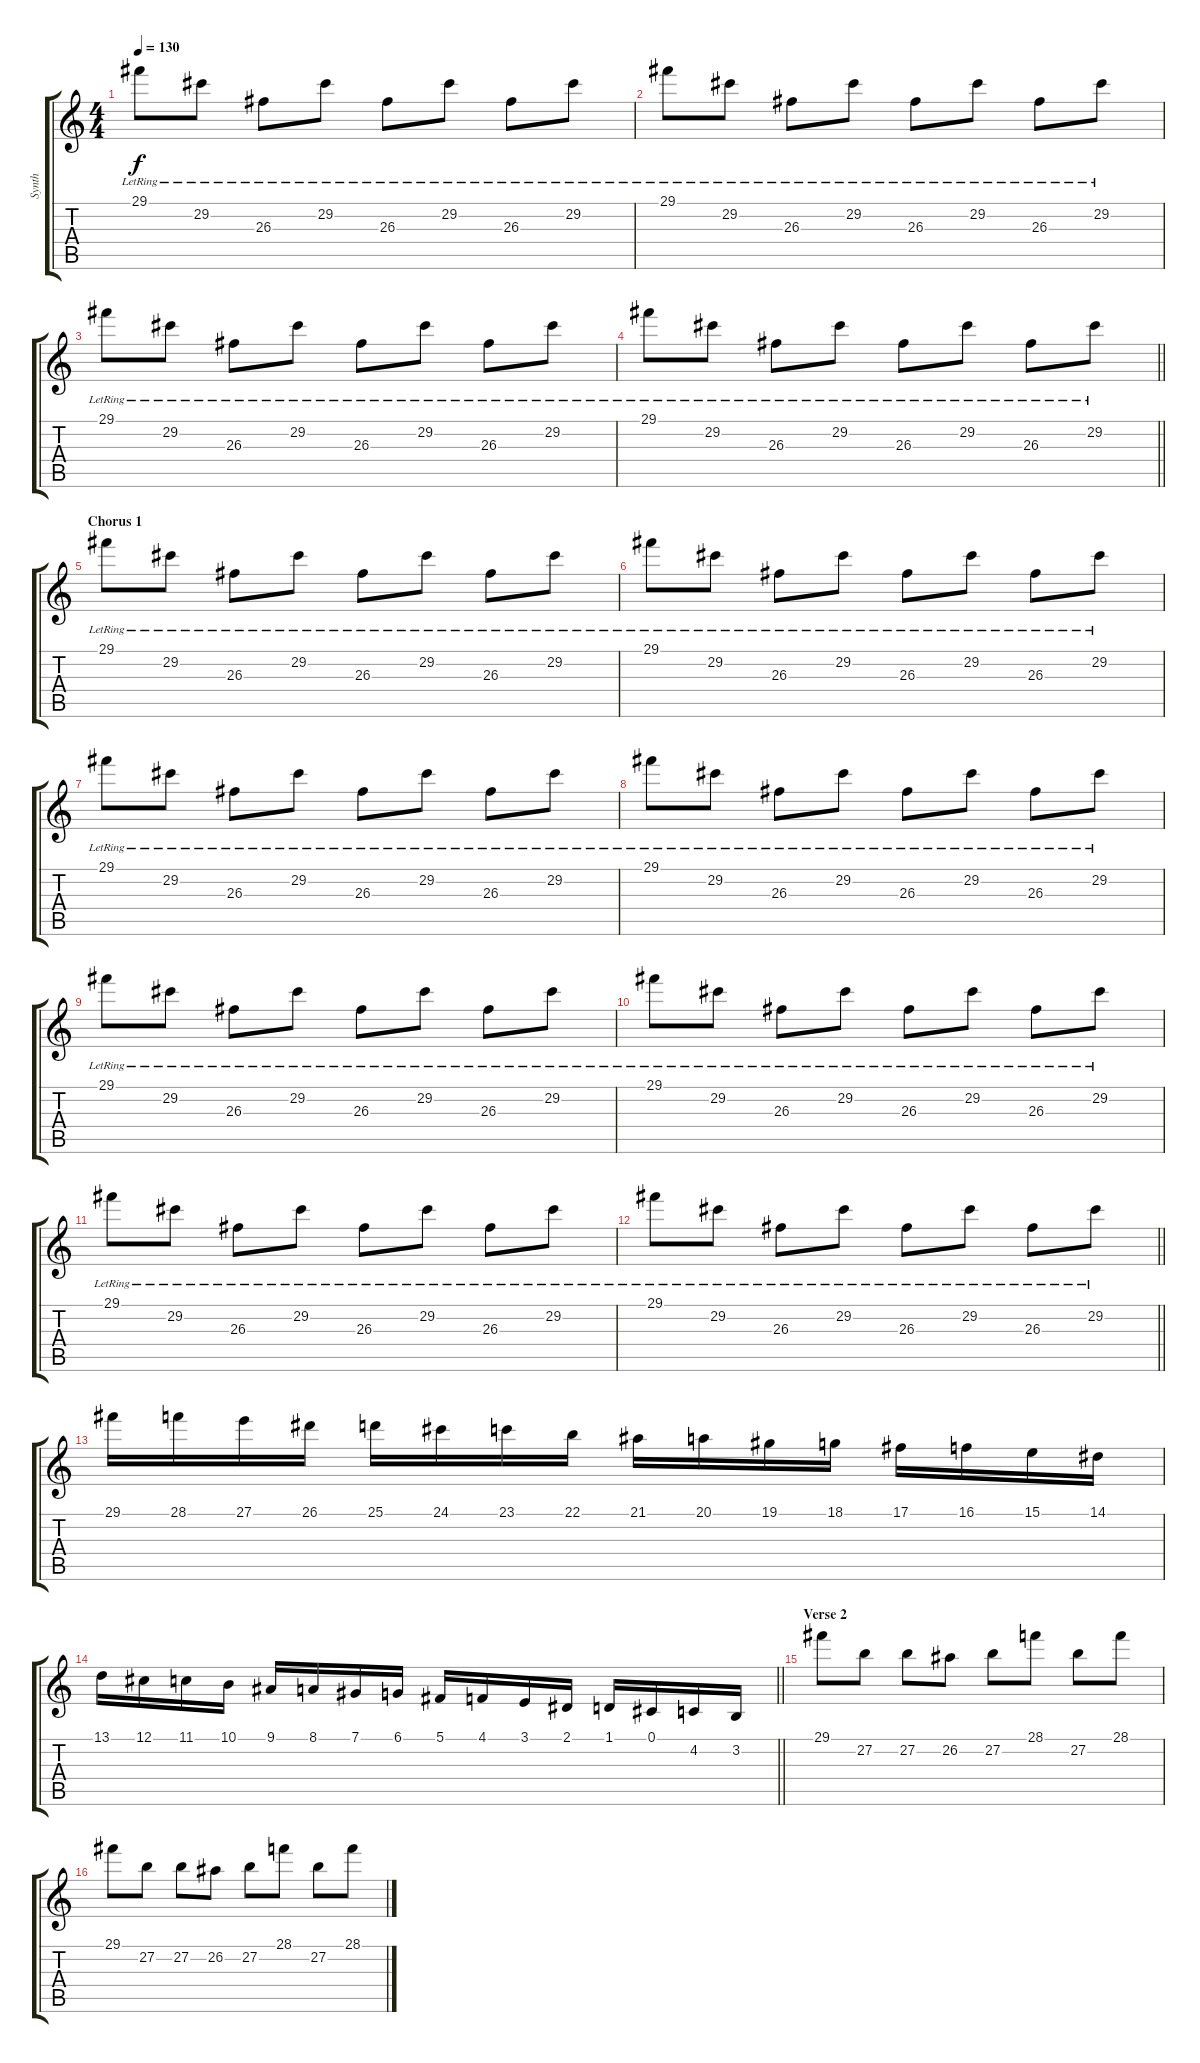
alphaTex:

\track ("Synth" "Synth") {instrument glockenspiel}
\staff {score tabs}
\tuning (Db4 Ab3 E3 B2 Gb2 B1) {hide}
\ts (4 4)
\tempo 130
\clef g2
\ks c
29.1{lr}.8{dy f} 29.2{lr}.8 26.3{lr}.8 29.2{lr}.8 26.3{lr}.8 29.2{lr}.8 26.3{lr}.8 29.2{lr}.8 |
29.1{lr}.8 29.2{lr}.8 26.3{lr}.8 29.2{lr}.8 26.3{lr}.8 29.2{lr}.8 26.3{lr}.8 29.2{lr}.8 |
29.1{lr}.8 29.2{lr}.8 26.3{lr}.8 29.2{lr}.8 26.3{lr}.8 29.2{lr}.8 26.3{lr}.8 29.2{lr}.8 |
\barLineRight lightlight
29.1{lr}.8 29.2{lr}.8 26.3{lr}.8 29.2{lr}.8 26.3{lr}.8 29.2{lr}.8 26.3{lr}.8 29.2{lr}.8 |
\section ("" "Chorus 1")
29.1{lr}.8 29.2{lr}.8 26.3{lr}.8 29.2{lr}.8 26.3{lr}.8 29.2{lr}.8 26.3{lr}.8 29.2{lr}.8 |
29.1{lr}.8 29.2{lr}.8 26.3{lr}.8 29.2{lr}.8 26.3{lr}.8 29.2{lr}.8 26.3{lr}.8 29.2{lr}.8 |
29.1{lr}.8 29.2{lr}.8 26.3{lr}.8 29.2{lr}.8 26.3{lr}.8 29.2{lr}.8 26.3{lr}.8 29.2{lr}.8 |
29.1{lr}.8 29.2{lr}.8 26.3{lr}.8 29.2{lr}.8 26.3{lr}.8 29.2{lr}.8 26.3{lr}.8 29.2{lr}.8 |
29.1{lr}.8 29.2{lr}.8 26.3{lr}.8 29.2{lr}.8 26.3{lr}.8 29.2{lr}.8 26.3{lr}.8 29.2{lr}.8 |
29.1{lr}.8 29.2{lr}.8 26.3{lr}.8 29.2{lr}.8 26.3{lr}.8 29.2{lr}.8 26.3{lr}.8 29.2{lr}.8 |
29.1{lr}.8 29.2{lr}.8 26.3{lr}.8 29.2{lr}.8 26.3{lr}.8 29.2{lr}.8 26.3{lr}.8 29.2{lr}.8 |
\barLineRight lightlight
29.1{lr}.8 29.2{lr}.8 26.3{lr}.8 29.2{lr}.8 26.3{lr}.8 29.2{lr}.8 26.3{lr}.8 29.2{lr}.8 |
\section ("" "")
29.1.16 28.1.16 27.1.16 26.1.16 25.1.16 24.1.16 23.1.16 22.1.16 21.1.16 20.1.16 19.1.16 18.1.16 17.1.16 16.1.16 15.1.16 14.1.16 |
\barLineRight lightlight
13.1.16 12.1.16 11.1.16 10.1.16 9.1.16 8.1.16 7.1.16 6.1.16 5.1.16 4.1.16 3.1.16 2.1.16 1.1.16 0.1.16 4.2.16 3.2.16 |
\section ("" "Verse 2")
29.1.8 27.2.8 27.2.8 26.2.8 27.2.8 28.1.8 27.2.8 28.1.8 |
29.1.8 27.2.8 27.2.8 26.2.8 27.2.8 28.1.8 27.2.8 28.1.8
